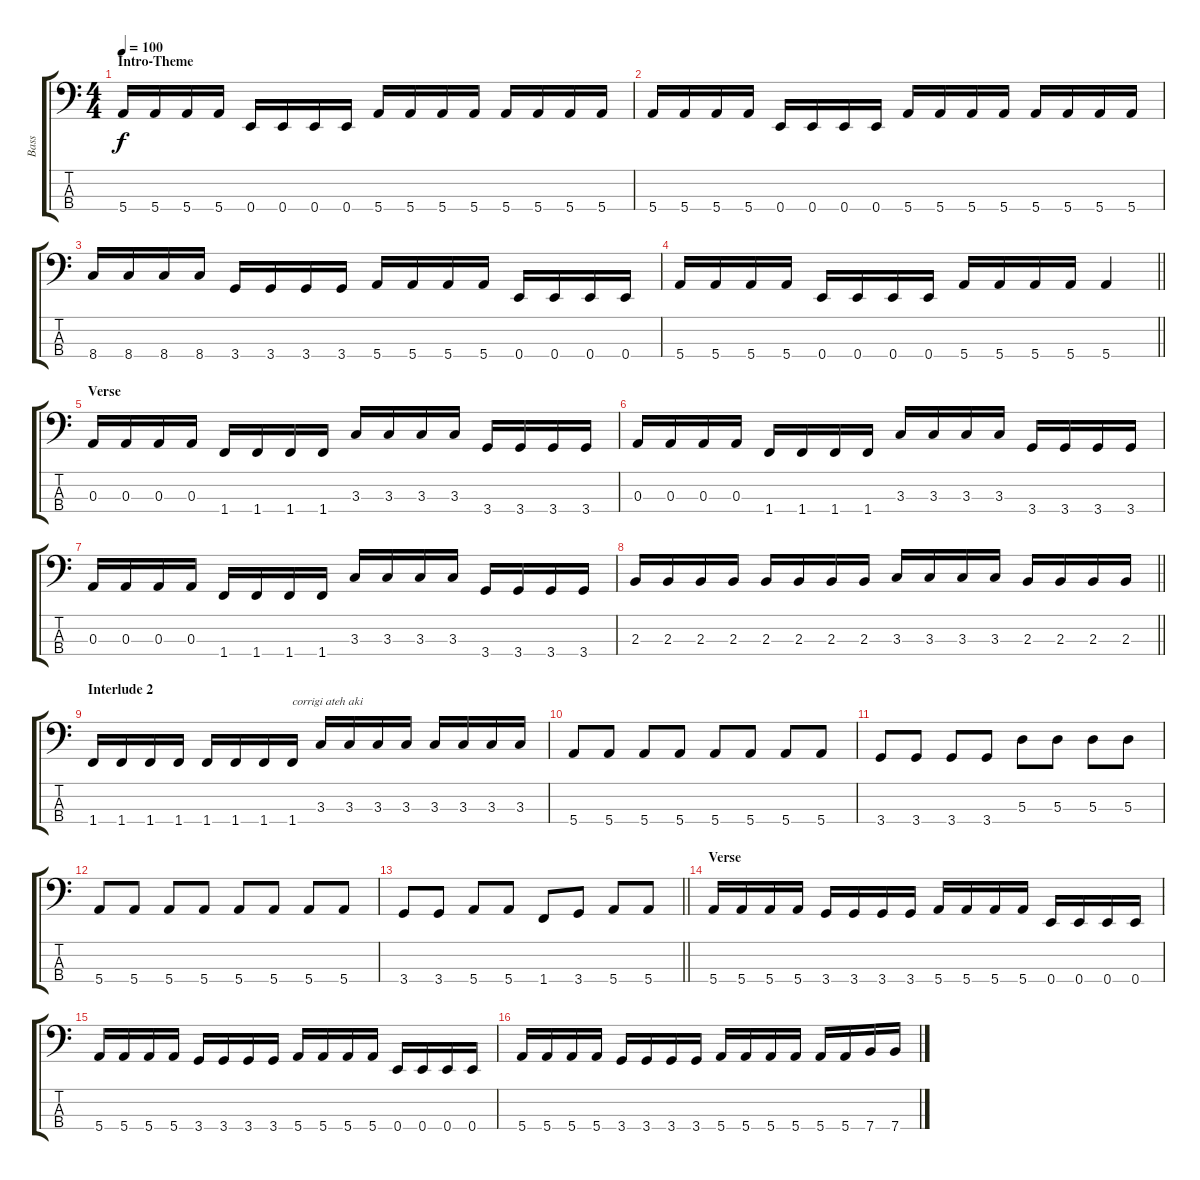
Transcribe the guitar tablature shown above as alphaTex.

\track ("Bass" "Bass") {instrument electricbasspick}
\staff {score tabs}
\tuning (G2 D2 A1 E1) {hide}
\ts (4 4)
\section ("" "Intro-Theme")
\tempo 100
\clef f4
\ks c
5.4.16{dy f} 5.4.16 5.4.16 5.4.16 0.4.16 0.4.16 0.4.16 0.4.16 5.4.16 5.4.16 5.4.16 5.4.16 5.4.16 5.4.16 5.4.16 5.4.16 |
5.4.16 5.4.16 5.4.16 5.4.16 0.4.16 0.4.16 0.4.16 0.4.16 5.4.16 5.4.16 5.4.16 5.4.16 5.4.16 5.4.16 5.4.16 5.4.16 |
8.4.16 8.4.16 8.4.16 8.4.16 3.4.16 3.4.16 3.4.16 3.4.16 5.4.16 5.4.16 5.4.16 5.4.16 0.4.16 0.4.16 0.4.16 0.4.16 |
\barLineRight lightlight
5.4.16 5.4.16 5.4.16 5.4.16 0.4.16 0.4.16 0.4.16 0.4.16 5.4.16 5.4.16 5.4.16 5.4.16 5.4.4 |
\section ("" "Verse")
0.3.16 0.3.16 0.3.16 0.3.16 1.4.16 1.4.16 1.4.16 1.4.16 3.3.16 3.3.16 3.3.16 3.3.16 3.4.16 3.4.16 3.4.16 3.4.16 |
0.3.16 0.3.16 0.3.16 0.3.16 1.4.16 1.4.16 1.4.16 1.4.16 3.3.16 3.3.16 3.3.16 3.3.16 3.4.16 3.4.16 3.4.16 3.4.16 |
0.3.16 0.3.16 0.3.16 0.3.16 1.4.16 1.4.16 1.4.16 1.4.16 3.3.16 3.3.16 3.3.16 3.3.16 3.4.16 3.4.16 3.4.16 3.4.16 |
\barLineRight lightlight
2.3.16 2.3.16 2.3.16 2.3.16 2.3.16 2.3.16 2.3.16 2.3.16 3.3.16 3.3.16 3.3.16 3.3.16 2.3.16 2.3.16 2.3.16 2.3.16 |
\section ("" "Interlude 2")
1.4.16 1.4.16 1.4.16 1.4.16 1.4.16 1.4.16 1.4.16 1.4.16{txt "corrigi ateh aki"} 3.3.16 3.3.16 3.3.16 3.3.16 3.3.16 3.3.16 3.3.16 3.3.16 |
5.4.8 5.4.8 5.4.8 5.4.8 5.4.8 5.4.8 5.4.8 5.4.8 |
3.4.8 3.4.8 3.4.8 3.4.8 5.3.8 5.3.8 5.3.8 5.3.8 |
5.4.8 5.4.8 5.4.8 5.4.8 5.4.8 5.4.8 5.4.8 5.4.8 |
\barLineRight lightlight
3.4.8 3.4.8 5.4.8 5.4.8 1.4.8 3.4.8 5.4.8 5.4.8 |
\section ("" "Verse")
5.4.16 5.4.16 5.4.16 5.4.16 3.4.16 3.4.16 3.4.16 3.4.16 5.4.16 5.4.16 5.4.16 5.4.16 0.4.16 0.4.16 0.4.16 0.4.16 |
5.4.16 5.4.16 5.4.16 5.4.16 3.4.16 3.4.16 3.4.16 3.4.16 5.4.16 5.4.16 5.4.16 5.4.16 0.4.16 0.4.16 0.4.16 0.4.16 |
5.4.16 5.4.16 5.4.16 5.4.16 3.4.16 3.4.16 3.4.16 3.4.16 5.4.16 5.4.16 5.4.16 5.4.16 5.4.16 5.4.16 7.4.16 7.4.16
